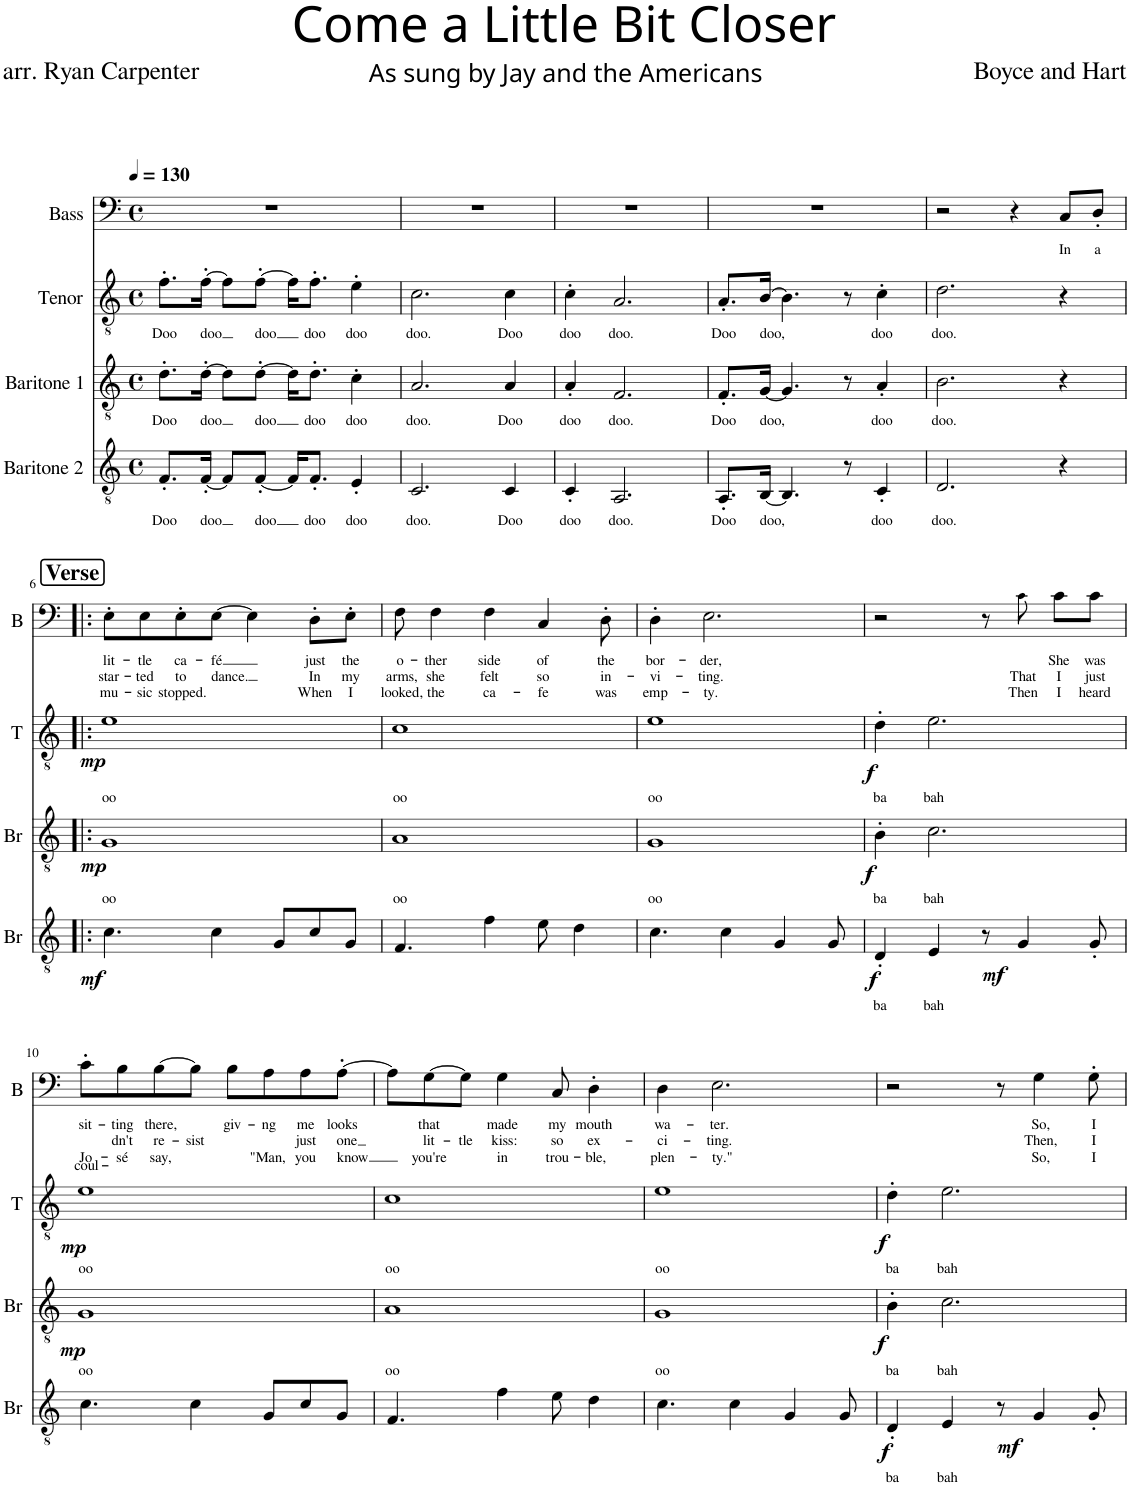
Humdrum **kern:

**kern	**text	**dynam	**kern	**text	**dynam	**kern	**text	**dynam	**kern	**text	**text	**text
*part4	*part4	*part4	*part3	*part3	*part3	*part2	*part2	*part2	*part1	*part1	*part1	*part1
*staff4	*staff4	*staff4	*staff3	*staff3	*staff3	*staff2	*staff2	*staff2	*staff1	*staff1	*staff1	*staff1
*I"Baritone 2	*	*	*I"Baritone 1	*	*	*I"Tenor	*	*	*I"Bass	*	*	*
*I'Br	*	*	*I'Br	*	*	*I'T	*	*	*I'B	*	*	*
*clefGv2	*	*	*clefGv2	*	*	*clefGv2	*	*	*clefF4	*	*	*
*k[]	*	*	*k[]	*	*	*k[]	*	*	*k[]	*	*	*
*M4/4	*	*	*M4/4	*	*	*M4/4	*	*	*M4/4	*	*	*
*met(c)	*	*	*met(c)	*	*	*met(c)	*	*	*met(c)	*	*	*
*MM130	*	*	*MM130	*	*	*MM130	*	*	*MM130	*	*	*
=1	=1	=1	=1	=1	=1	=1	=1	=1	=1	=1	=1	=1
!	!LO:LY:b	!	!	!LO:LY:b	!	!	!LO:LY:b	!	!	!	!	!
8.F'/L	Doo	.	8.d'\L	Doo	.	8.f'\L	Doo	.	1r	.	.	.
!	!LO:LY:b	!	!	!LO:LY:b	!	!	!LO:LY:b	!	!	!	!	!
[16F'/Jk	doo	.	[16d'\Jk	doo	.	[16f'\Jk	doo	.	.	.	.	.
8F/L]	.	.	8d\L]	.	.	8f\L]	.	.	.	.	.	.
!	!LO:LY:b	!	!	!LO:LY:b	!	!	!LO:LY:b	!	!	!	!	!
[8F'/J	doo	.	[8d'\J	doo	.	[8f'\J	doo	.	.	.	.	.
16F/KL]	.	.	16d\KL]	.	.	16f\KL]	.	.	.	.	.	.
!	!LO:LY:b	!	!	!LO:LY:b	!	!	!LO:LY:b	!	!	!	!	!
8.F'/J	doo	.	8.d'\J	doo	.	8.f'\J	doo	.	.	.	.	.
!	!LO:LY:b	!	!	!LO:LY:b	!	!	!LO:LY:b	!	!	!	!	!
4E'/	doo	.	4c'\	doo	.	4e'\	doo	.	.	.	.	.
=2	=2	=2	=2	=2	=2	=2	=2	=2	=2	=2	=2	=2
!	!LO:LY:b	!	!	!LO:LY:b	!	!	!LO:LY:b	!	!	!	!	!
2.C/	doo.	.	2.A/	doo.	.	2.c\	doo.	.	1r	.	.	.
!	!LO:LY:b	!	!	!LO:LY:b	!	!	!LO:LY:b	!	!	!	!	!
4C/	Doo	.	4A/	Doo	.	4c\	Doo	.	.	.	.	.
=3	=3	=3	=3	=3	=3	=3	=3	=3	=3	=3	=3	=3
!	!LO:LY:b	!	!	!LO:LY:b	!	!	!LO:LY:b	!	!	!	!	!
4C'/	doo	.	4A'/	doo	.	4c'\	doo	.	1r	.	.	.
!	!LO:LY:b	!	!	!LO:LY:b	!	!	!LO:LY:b	!	!	!	!	!
2.AA/	doo.	.	2.F/	doo.	.	2.A/	doo.	.	.	.	.	.
=4	=4	=4	=4	=4	=4	=4	=4	=4	=4	=4	=4	=4
!	!LO:LY:b	!	!	!LO:LY:b	!	!	!LO:LY:b	!	!	!	!	!
8.AA'/L	Doo	.	8.F'/L	Doo	.	8.A'/L	Doo	.	1r	.	.	.
!	!LO:LY:b	!	!	!LO:LY:b	!	!	!LO:LY:b	!	!	!	!	!
[16BB/Jk	doo,	.	[16G/Jk	doo,	.	[16B/Jk	doo,	.	.	.	.	.
4.BB/]	.	.	4.G/]	.	.	4.B\]	.	.	.	.	.	.
8r	.	.	8r	.	.	8r	.	.	.	.	.	.
!	!LO:LY:b	!	!	!LO:LY:b	!	!	!LO:LY:b	!	!	!	!	!
4C'/	doo	.	4A'/	doo	.	4c'\	doo	.	.	.	.	.
=5	=5	=5	=5	=5	=5	=5	=5	=5	=5	=5	=5	=5
!	!LO:LY:b	!	!	!LO:LY:b	!	!	!LO:LY:b	!	!	!	!	!
2.D/	doo.	.	2.B\	doo.	.	2.d\	doo.	.	2r	.	.	.
.	.	.	.	.	.	.	.	.	4r	.	.	.
!	!	!	!	!	!	!	!	!	!	!LO:LY:b	!	!
4r	.	.	4r	.	.	4r	.	.	8C/L	In	.	.
!	!	!	!	!	!	!	!	!	!	!LO:LY:b	!	!
.	.	.	.	.	.	.	.	.	8D'/J	a	.	.
!!LO:LB:g=z
!!LO:REH:place=s1:a:B:cj:fs=14:t=Verse
=6!|:	=6!|:	=6!|:	=6!|:	=6!|:	=6!|:	=6!|:	=6!|:	=6!|:	=6!|:	=6!|:	=6!|:	=6!|:
!	!	!LO:DY:b	!	!LO:LY:b	!LO:DY:b	!	!LO:LY:b	!LO:DY:b	!	!LO:LY:b	!LO:LY:b	!LO:LY:b
4.c\	.	mf	1G	oo	mp	1e	oo	mp	8E'\L	lit-	star-	mu-
!	!	!	!	!	!	!	!	!	!	!LO:LY:b	!LO:LY:b	!LO:LY:b
.	.	.	.	.	.	.	.	.	8E\	-tle	-ted	-sic
!	!	!	!	!	!	!	!	!	!	!LO:LY:b	!LO:LY:b	!LO:LY:b
.	.	.	.	.	.	.	.	.	8E'\	ca-	to	stopped.
!	!	!	!	!	!	!	!	!	!	!LO:LY:b	!LO:LY:b	!
4c\	.	.	.	.	.	.	.	.	[8E\J	-fé	dance.	.
.	.	.	.	.	.	.	.	.	4E\]	.	.	.
8G/L	.	.	.	.	.	.	.	.	.	.	.	.
!	!	!	!	!	!	!	!	!	!	!LO:LY:b	!LO:LY:b	!LO:LY:b
8c/	.	.	.	.	.	.	.	.	8D'\L	just	In	When
!	!	!	!	!	!	!	!	!	!	!LO:LY:b	!LO:LY:b	!LO:LY:b
8G/J	.	.	.	.	.	.	.	.	8E'\J	the	my	I
=7	=7	=7	=7	=7	=7	=7	=7	=7	=7	=7	=7	=7
!	!	!	!	!LO:LY:b	!	!	!LO:LY:b	!	!	!LO:LY:b	!LO:LY:b	!LO:LY:b
4.F/	.	.	1A	oo	.	1c	oo	.	8F\	o-	arms,	looked,
!	!	!	!	!	!	!	!	!	!	!LO:LY:b	!LO:LY:b	!LO:LY:b
.	.	.	.	.	.	.	.	.	4F\	-ther	she	the
!	!	!	!	!	!	!	!	!	!	!LO:LY:b	!LO:LY:b	!LO:LY:b
4f\	.	.	.	.	.	.	.	.	4F\	side	felt	ca-
!	!	!	!	!	!	!	!	!	!	!LO:LY:b	!LO:LY:b	!LO:LY:b
8e\	.	.	.	.	.	.	.	.	4C/	of	so	-fe
4d\	.	.	.	.	.	.	.	.	.	.	.	.
!	!	!	!	!	!	!	!	!	!	!LO:LY:b	!LO:LY:b	!LO:LY:b
.	.	.	.	.	.	.	.	.	8D'\	the	in-	was
=8	=8	=8	=8	=8	=8	=8	=8	=8	=8	=8	=8	=8
!	!	!	!	!LO:LY:b	!	!	!LO:LY:b	!	!	!LO:LY:b	!LO:LY:b	!LO:LY:b
4.c\	.	.	1G	oo	.	1e	oo	.	4D'\	bor-	-vi-	emp-
!	!	!	!	!	!	!	!	!	!	!LO:LY:b	!LO:LY:b	!LO:LY:b
.	.	.	.	.	.	.	.	.	2.E\	-der,	-ting.	-ty.
4c\	.	.	.	.	.	.	.	.	.	.	.	.
4G/	.	.	.	.	.	.	.	.	.	.	.	.
8G/	.	.	.	.	.	.	.	.	.	.	.	.
=9	=9	=9	=9	=9	=9	=9	=9	=9	=9	=9	=9	=9
!	!LO:LY:b	!LO:DY:b	!	!LO:LY:b	!LO:DY:b	!	!LO:LY:b	!LO:DY:b	!	!	!	!
4D'/	ba	f	4B'\	ba	f	4d'\	ba	f	2r	.	.	.
!	!LO:LY:b	!	!	!LO:LY:b	!	!	!LO:LY:b	!	!	!	!	!
4E/	bah	.	2.c\	bah	.	2.e\	bah	.	.	.	.	.
!	!	!LO:DY:b	!	!	!	!	!	!	!	!	!	!
8r	.	mf	.	.	.	.	.	.	8r	.	.	.
!	!	!	!	!	!	!	!	!	!	!	!LO:LY:b	!LO:LY:b
4G/	.	.	.	.	.	.	.	.	8c!\	.	That	Then
!	!	!	!	!	!	!	!	!	!	!LO:LY:b	!LO:LY:b	!LO:LY:b
.	.	.	.	.	.	.	.	.	8c\L	She	I	I
!	!	!	!	!	!	!	!	!	!	!LO:LY:b	!LO:LY:b	!LO:LY:b
8G'/	.	.	.	.	.	.	.	.	8c\J	was	just	heard
!!LO:LB:g=z
=10	=10	=10	=10	=10	=10	=10	=10	=10	=10	=10	=10	=10
!	!	!	!	!LO:LY:b	!LO:DY:b	!	!LO:LY:b	!LO:DY:b	!	!LO:LY:b	!LO:LY:b	!LO:LY:b
4.c\	.	.	1G	oo	mp	1e	oo	mp	8c'\L	sit-	coul-	Jo-
!	!	!	!	!	!	!	!	!	!	!LO:LY:b	!LO:LY:b	!LO:LY:b
.	.	.	.	.	.	.	.	.	8B\	-ting	-dn't	-sé
!	!	!	!	!	!	!	!	!	!	!LO:LY:b	!LO:LY:b	!LO:LY:b
.	.	.	.	.	.	.	.	.	[8B\	there,	re-	say,
!	!	!	!	!	!	!	!	!	!	!	!LO:LY:b	!
4c\	.	.	.	.	.	.	.	.	8B\J]	.	-sist	.
!	!	!	!	!	!	!	!	!	!	!LO:LY:b	!	!
.	.	.	.	.	.	.	.	.	8B\L	giv-	.	.
!	!	!	!	!	!	!	!	!	!	!LO:LY:b	!	!LO:LY:b
8G/L	.	.	.	.	.	.	.	.	8A\	-ng	.	"Man,
!	!	!	!	!	!	!	!	!	!	!LO:LY:b	!LO:LY:b	!LO:LY:b
8c/	.	.	.	.	.	.	.	.	8A\	me	just	you
!	!	!	!	!	!	!	!	!	!	!LO:LY:b	!LO:LY:b	!LO:LY:b
8G/J	.	.	.	.	.	.	.	.	[8A'\J	looks	one	know
=11	=11	=11	=11	=11	=11	=11	=11	=11	=11	=11	=11	=11
!	!	!	!	!LO:LY:b	!	!	!LO:LY:b	!	!	!	!	!
4.F/	.	.	1A	oo	.	1c	oo	.	8A\L]	.	.	.
!	!	!	!	!	!	!	!	!	!	!LO:LY:b	!LO:LY:b	!LO:LY:b
.	.	.	.	.	.	.	.	.	[8G\	that	lit-	you're
!	!	!	!	!	!	!	!	!	!	!	!LO:LY:b	!
.	.	.	.	.	.	.	.	.	8G\J]	.	-tle	.
!	!	!	!	!	!	!	!	!	!	!LO:LY:b	!LO:LY:b	!LO:LY:b
4f\	.	.	.	.	.	.	.	.	4G\	made	kiss:	in
!	!	!	!	!	!	!	!	!	!	!LO:LY:b	!LO:LY:b	!LO:LY:b
8e\	.	.	.	.	.	.	.	.	8C/	my	so	trou-
!	!	!	!	!	!	!	!	!	!	!LO:LY:b	!LO:LY:b	!LO:LY:b
4d\	.	.	.	.	.	.	.	.	4D'\	mouth	ex-	-ble,
=12	=12	=12	=12	=12	=12	=12	=12	=12	=12	=12	=12	=12
!	!	!	!	!LO:LY:b	!	!	!LO:LY:b	!	!	!LO:LY:b	!LO:LY:b	!LO:LY:b
4.c\	.	.	1G	oo	.	1e	oo	.	4D\	wa-	-ci-	plen-
!	!	!	!	!	!	!	!	!	!	!LO:LY:b	!LO:LY:b	!LO:LY:b
.	.	.	.	.	.	.	.	.	2.E\	-ter.	-ting.	-ty."
4c\	.	.	.	.	.	.	.	.	.	.	.	.
4G/	.	.	.	.	.	.	.	.	.	.	.	.
8G/	.	.	.	.	.	.	.	.	.	.	.	.
=13	=13	=13	=13	=13	=13	=13	=13	=13	=13	=13	=13	=13
!	!LO:LY:b	!LO:DY:b	!	!LO:LY:b	!LO:DY:b	!	!LO:LY:b	!LO:DY:b	!	!	!	!
4D'/	ba	f	4B'\	ba	f	4d'\	ba	f	2r	.	.	.
!	!LO:LY:b	!	!	!LO:LY:b	!	!	!LO:LY:b	!	!	!	!	!
4E/	bah	.	2.c\	bah	.	2.e\	bah	.	.	.	.	.
!	!	!LO:DY:b	!	!	!	!	!	!	!	!	!	!
8r	.	mf	.	.	.	.	.	.	8r	.	.	.
!	!	!	!	!	!	!	!	!	!	!LO:LY:b	!LO:LY:b	!LO:LY:b
4G/	.	.	.	.	.	.	.	.	4G\	So,	Then,	So,
!	!	!	!	!	!	!	!	!	!	!LO:LY:b	!LO:LY:b	!LO:LY:b
8G'/	.	.	.	.	.	.	.	.	8G'\	I	I	I
=	=	=	=	=	=	=	=	=	=	=	=	=
*-	*-	*-	*-	*-	*-	*-	*-	*-	*-	*-	*-	*-
